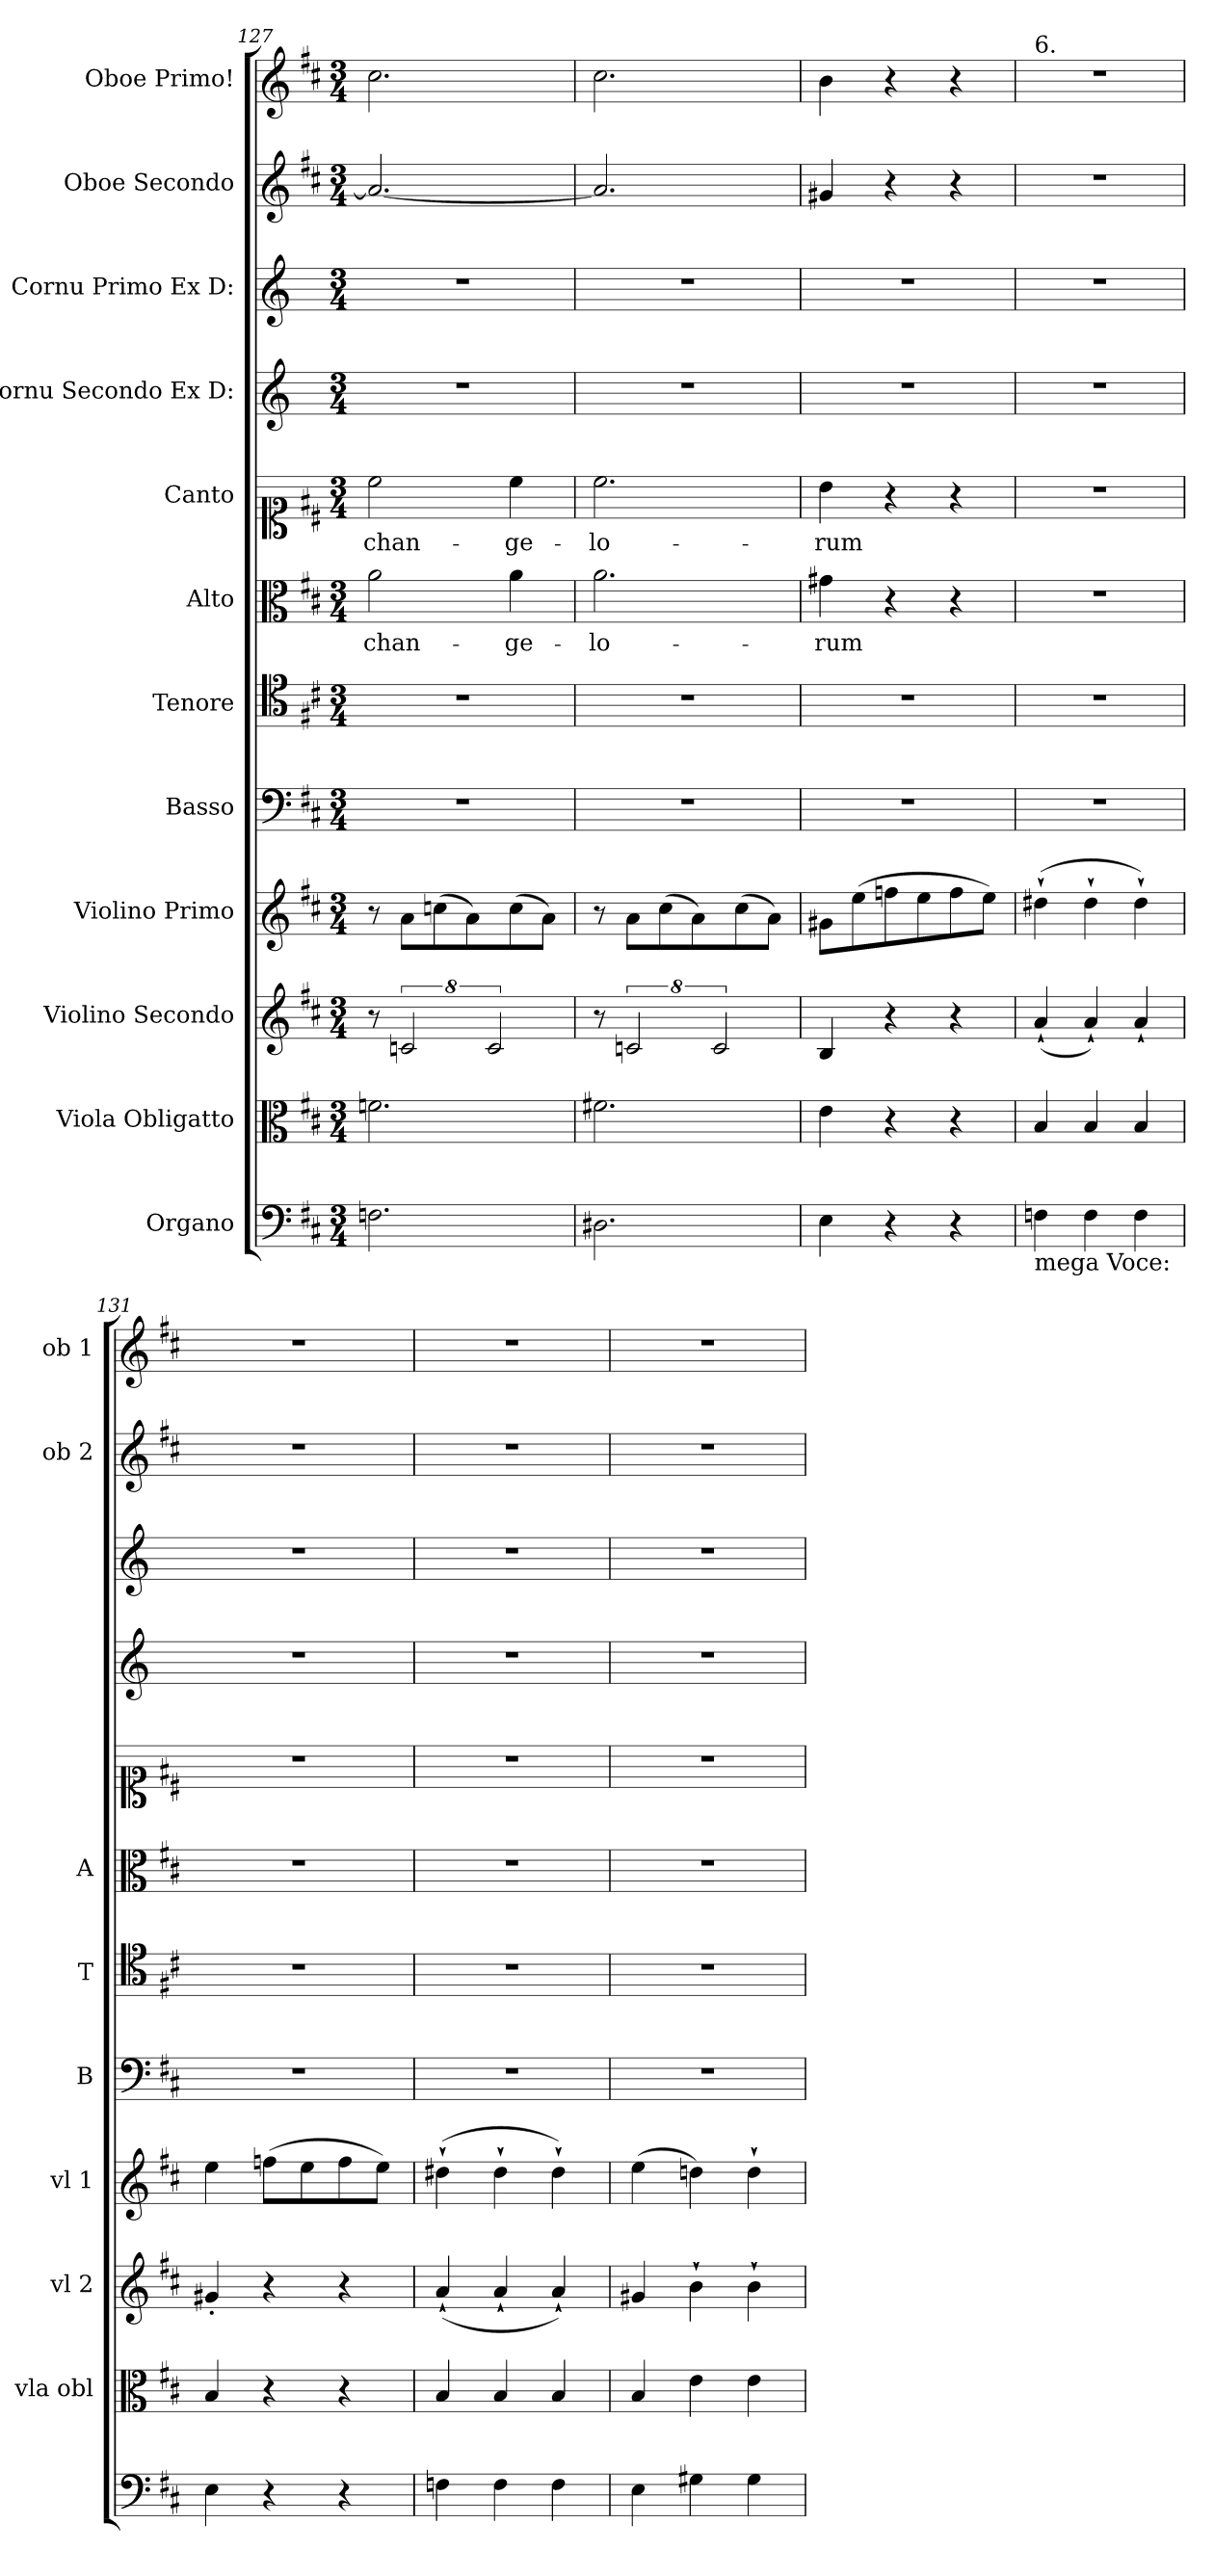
**kern	**kern	**kern	**kern	**kern	**kern	**kern	**text	**kern	**text	**kern	**kern	**kern	**kern
*part12	*part11	*part10	*part9	*part8	*part7	*part6	*part6	*part5	*part5	*part4	*part3	*part2	*part1
*staff12	*staff11	*staff10	*staff9	*staff8	*staff7	*staff6	*staff6	*staff5	*staff5	*staff4	*staff3	*staff2	*staff1
*I"Organo	*I"Viola Obligatto	*I"Violino Secondo	*I"Violino Primo	*I"Basso	*I"Tenore	*I"Alto	*	*I"Canto	*	*I"Cornu Secondo Ex D:	*I"Cornu Primo Ex D:	*I"Oboe Secondo	*I"Oboe Primo!
*	*I'vla obl	*I'vl 2	*I'vl 1	*I'B	*I'T	*I'A	*	*	*	*	*	*I'ob 2	*I'ob 1
*clefF4	*clefC3	*clefG2	*clefG2	*clefF4	*clefC4	*clefC3	*	*clefC1	*	*clefG2	*clefG2	*clefG2	*clefG2
*	*	*	*	*	*	*	*	*	*	*ITrd-1c-2	*ITrd-1c-2	*	*
*k[f#c#]	*k[f#c#]	*k[f#c#]	*k[f#c#]	*k[f#c#]	*k[f#c#]	*k[f#c#]	*	*k[f#c#]	*	*k[f#c#]	*k[f#c#]	*k[f#c#]	*k[f#c#]
*D:	*D:	*D:	*D:	*D:	*D:	*D:	*	*D:	*	*	*	*D:	*D:
*M3/4	*M3/4	*M3/4	*M3/4	*M3/4	*M3/4	*M3/4	*	*M3/4	*	*M3/4	*M3/4	*M3/4	*M3/4
=127	=127	=127	=127	=127	=127	=127	=127	=127	=127	=127	=127	=127	=127
2.Fn\	2.fn\	8r	8r	2.r	2.r	2a\	-chan-	2cc#\	-chan-	2.r	2.r	2.a/_	2.cc#\
.	.	16%5cn@@8@@/	8a\L	.	.	.	.	.	.	.	.	.	.
.	.	.	(8ccn\	.	.	.	.	.	.	.	.	.	.
.	.	.	8a\)	.	.	.	.	.	.	.	.	.	.
.	.	16%5c@@8@@/	.	.	.	.	.	.	.	.	.	.	.
.	.	.	(8cc\	.	.	4a\	-ge-	4cc#\	-ge-	.	.	.	.
.	.	.	.	.	.	.	.	.	.	.	.	.	.
.	.	.	8a\J)	.	.	.	.	.	.	.	.	.	.
.	.	.	.	.	.	.	.	.	.	.	.	.	.
=128	=128	=128	=128	=128	=128	=128	=128	=128	=128	=128	=128	=128	=128
2.D#X\	2.f#X\	8r	8r	2.r	2.r	2.a\	-lo-	2.cc#\	-lo-	2.r	2.r	2.a/]	2.cc#\
.	.	.	.	.	.	.	.	.	.	.	.	.	.
.	.	16%5cn@@8@@/	8a\L	.	.	.	.	.	.	.	.	.	.
.	.	.	.	.	.	.	.	.	.	.	.	.	.
.	.	.	(8cc#\	.	.	.	.	.	.	.	.	.	.
.	.	.	8a\)	.	.	.	.	.	.	.	.	.	.
.	.	16%5c@@8@@/	.	.	.	.	.	.	.	.	.	.	.
.	.	.	(8cc#\	.	.	.	.	.	.	.	.	.	.
.	.	.	.	.	.	.	.	.	.	.	.	.	.
.	.	.	8a\J)	.	.	.	.	.	.	.	.	.	.
.	.	.	.	.	.	.	.	.	.	.	.	.	.
=129	=129	=129	=129	=129	=129	=129	=129	=129	=129	=129	=129	=129	=129
4E\	4e\	4B/	8g#X\L	2.r	2.r	4g#X\	-rum	4b\	-rum	2.r	2.r	4g#X/	4b\
.	.	.	.	.	.	.	.	.	.	.	.	.	.
.	.	.	(8ee\	.	.	.	.	.	.	.	.	.	.
.	.	.	.	.	.	.	.	.	.	.	.	.	.
4r	4r	4r	8ffn\	.	.	4r	.	4r	.	.	.	4r	4r
.	.	.	8ee\	.	.	.	.	.	.	.	.	.	.
4r	4r	4r	8ff\	.	.	4r	.	4r	.	.	.	4r	4r
.	.	.	8ee\J)	.	.	.	.	.	.	.	.	.	.
=130	=130	=130	=130	=130	=130	=130	=130	=130	=130	=130	=130	=130	=130
!	!	!	!	!	!	!	!	!	!	!	!	!	!LO:TX:a:t=6.
!LO:TX:b:t=mega Voce&colon;	!	!	!	!	!	!	!	!	!	!	!	!	!
4Fn\	4B/	(4a`/	(4dd#X`\	2.r	2.r	2.r	.	2.r	.	2.r	2.r	2.r	2.r
4F\	4B/	4a`/)	4dd#`\	.	.	.	.	.	.	.	.	.	.
4F\	4B/	4a`/	4dd#`\)	.	.	.	.	.	.	.	.	.	.
=131	=131	=131	=131	=131	=131	=131	=131	=131	=131	=131	=131	=131	=131
4E\	4B/	4g#X'/	4ee\	2.r	2.r	2.r	.	2.r	.	2.r	2.r	2.r	2.r
4r	4r	4r	(8ffn\L	.	.	.	.	.	.	.	.	.	.
.	.	.	8ee\	.	.	.	.	.	.	.	.	.	.
4r	4r	4r	8ff\	.	.	.	.	.	.	.	.	.	.
.	.	.	8ee\J)	.	.	.	.	.	.	.	.	.	.
=132	=132	=132	=132	=132	=132	=132	=132	=132	=132	=132	=132	=132	=132
4Fn\	4B/	(4a`/	(4dd#X`\	2.r	2.r	2.r	.	2.r	.	2.r	2.r	2.r	2.r
4F\	4B/	4a`/	4dd#`\	.	.	.	.	.	.	.	.	.	.
4F\	4B/	4a`/)	4dd#`\)	.	.	.	.	.	.	.	.	.	.
=133	=133	=133	=133	=133	=133	=133	=133	=133	=133	=133	=133	=133	=133
4E\	4B/	4g#X/	(4ee\	2.r	2.r	2.r	.	2.r	.	2.r	2.r	2.r	2.r
4G#X\	4e\	4b`\	4ddn\)	.	.	.	.	.	.	.	.	.	.
4G#\	4e\	4b`\	4dd`\	.	.	.	.	.	.	.	.	.	.
=	=	=	=	=	=	=	=	=	=	=	=	=	=
*-	*-	*-	*-	*-	*-	*-	*-	*-	*-	*-	*-	*-	*-
